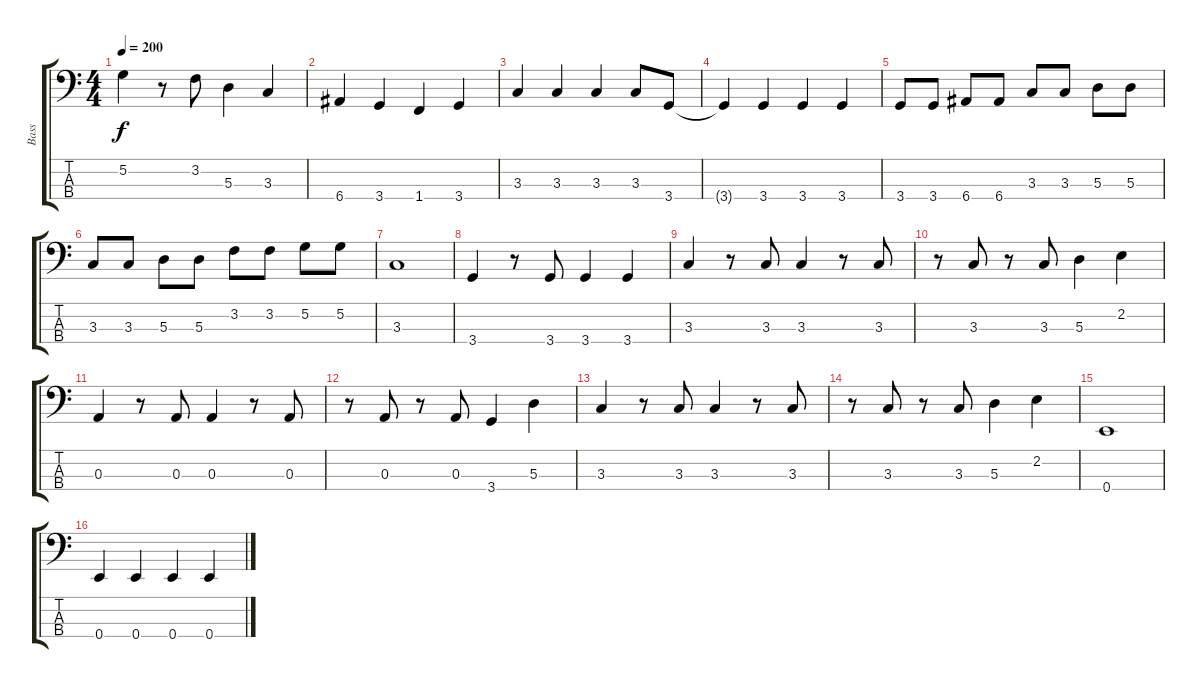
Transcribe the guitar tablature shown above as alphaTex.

\track ("Bass" "Bass") {instrument electricbassfinger}
\staff {score tabs}
\tuning (G2 D2 A1 E1) {hide}
\ts (4 4)
\tempo 200
\clef f4
\ks c
5.2.4{dy f} r.8 3.2.8 5.3.4 3.3.4 |
6.4.4 3.4.4 1.4.4 3.4.4 |
3.3.4 3.3.4 3.3.4 3.3.8 3.4.8 |
3.4{t}.4 3.4.4 3.4.4 3.4.4 |
3.4.8 3.4.8 6.4.8 6.4.8 3.3.8 3.3.8 5.3.8 5.3.8 |
3.3.8 3.3.8 5.3.8 5.3.8 3.2.8 3.2.8 5.2.8 5.2.8 |
3.3.1 |
3.4.4 r.8 3.4.8 3.4.4 3.4.4 |
3.3.4 r.8 3.3.8 3.3.4 r.8 3.3.8 |
r.8 3.3.8 r.8 3.3.8 5.3.4 2.2.4 |
0.3.4 r.8 0.3.8 0.3.4 r.8 0.3.8 |
r.8 0.3.8 r.8 0.3.8 3.4.4 5.3.4 |
3.3.4 r.8 3.3.8 3.3.4 r.8 3.3.8 |
r.8 3.3.8 r.8 3.3.8 5.3.4 2.2.4 |
0.4.1 |
0.4.4 0.4.4 0.4.4 0.4.4
